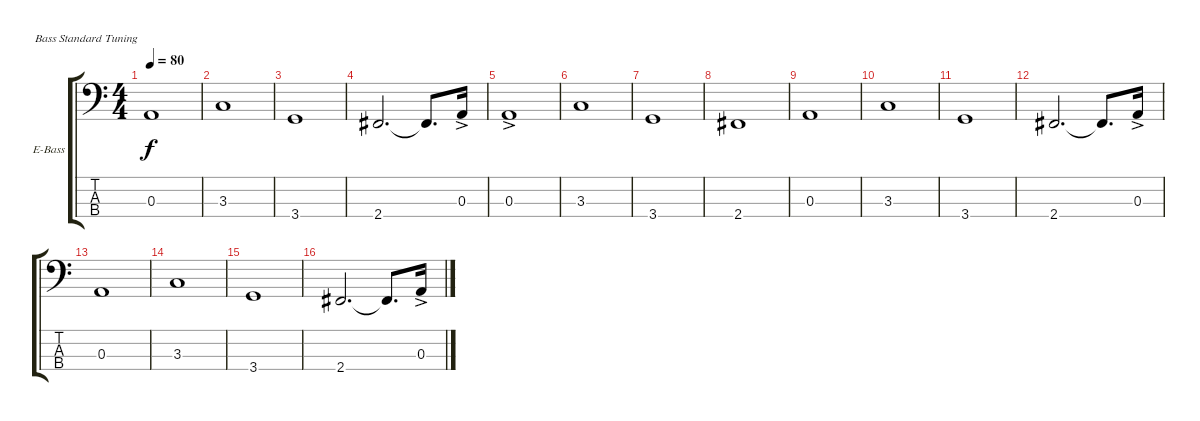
\defaultSystemsLayout 4
\bracketExtendMode groupsimilarinstruments
\firstSystemTrackNameOrientation horizontal
\otherSystemsTrackNameOrientation horizontal
\track ("Electric Bass" "E-Bass") {instrument electricbassfinger}
\staff {score tabs}
\tuning (G2 D2 A1 E1)
\ts (4 4)
\tempo 80
\clef f4
\scale
0.487395
\ks c
0.3.1{dy f instrument electricbassfinger} |
\scale
0.256303 3.3.1 |
\scale
0.256303 3.4.1 |
2.4.2{d} 2.4{t}.8{d} 0.3{ac}.16 |
0.3{ac}.1 |
3.3.1 |
3.4.1 |
2.4.1 |
0.3.1 |
3.3.1 |
3.4.1 |
2.4.2{d} 2.4{t}.8{d} 0.3{ac}.16 |
0.3.1 |
3.3.1 |
3.4.1 |
2.4.2{d} 2.4{t}.8{d} 0.3{ac}.16
